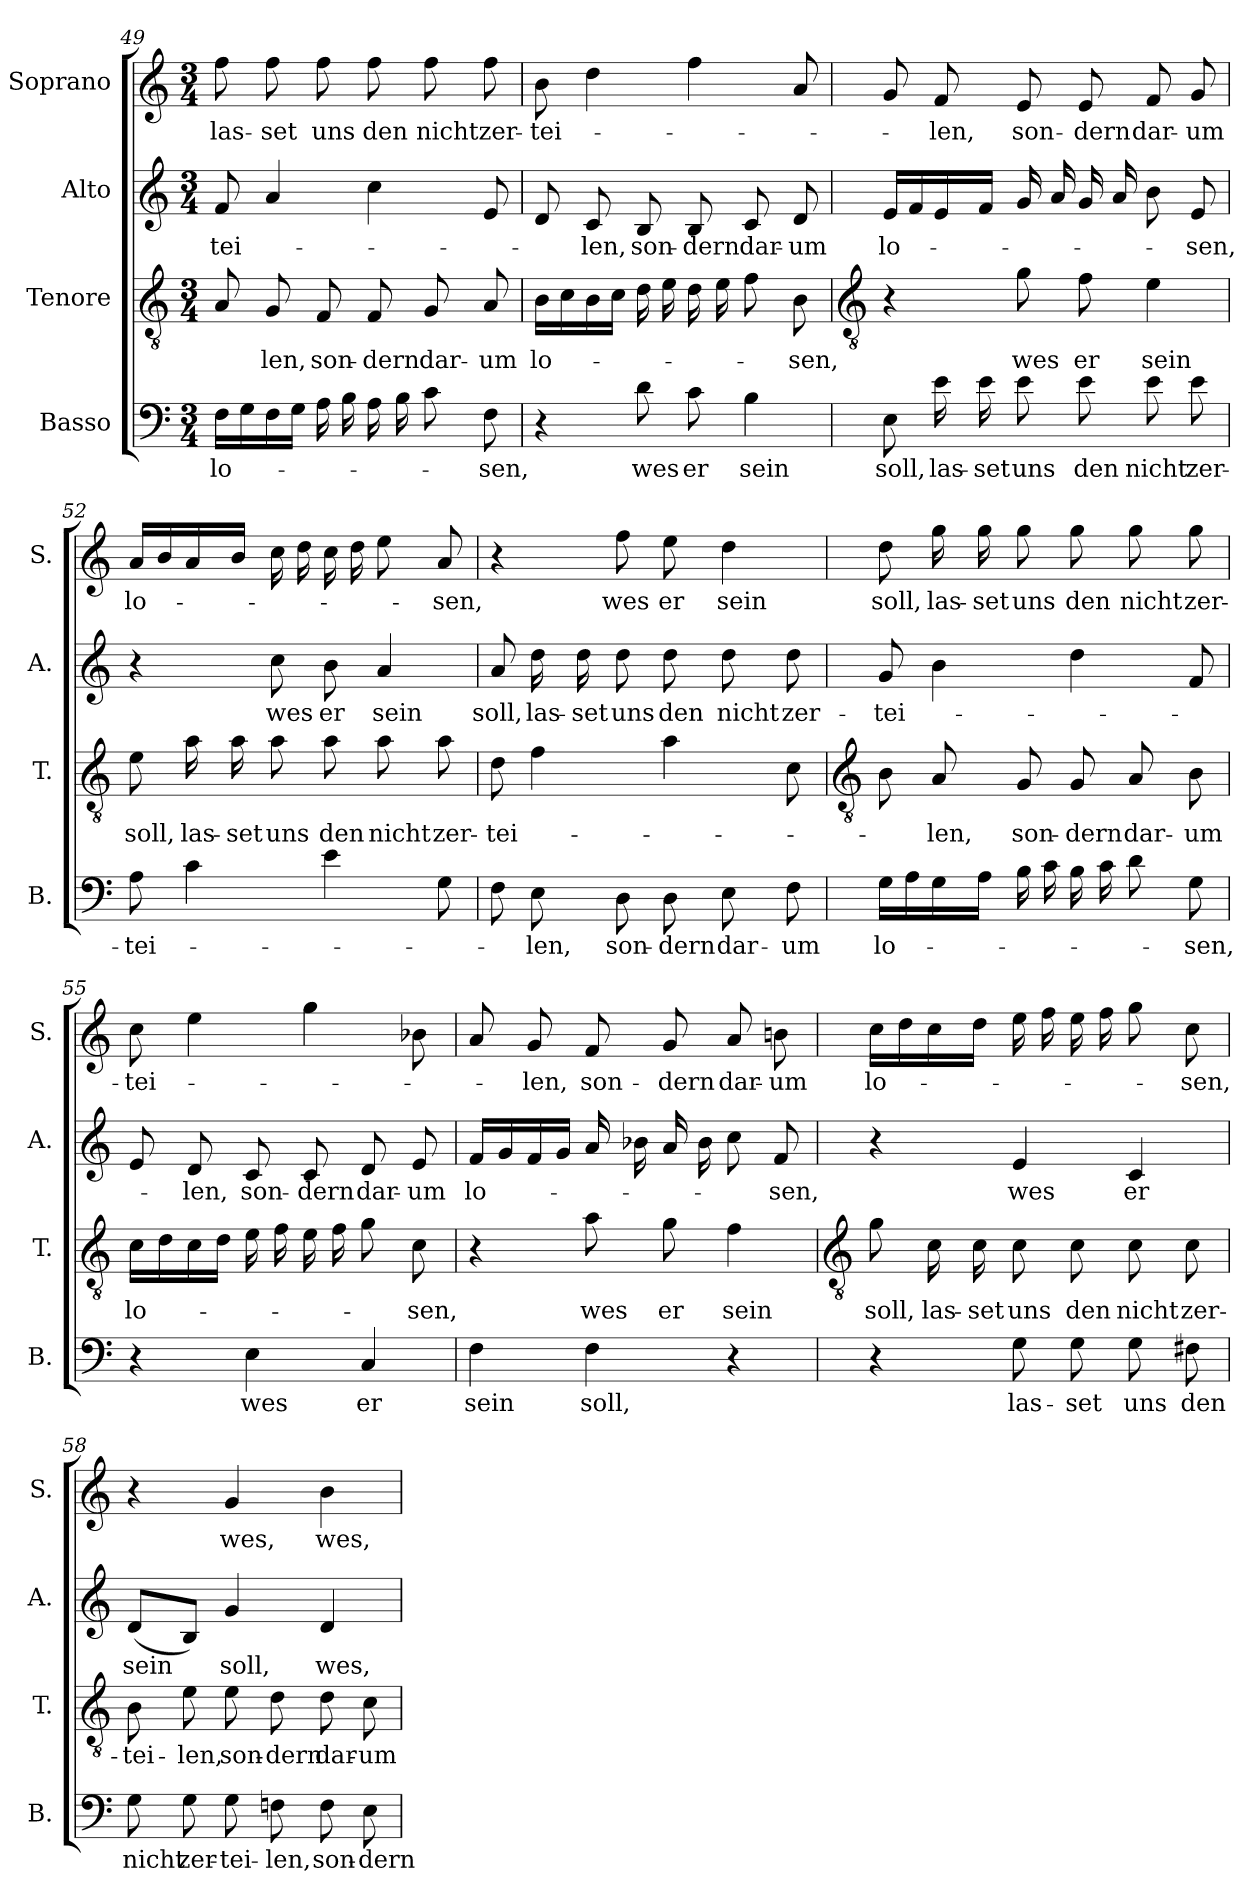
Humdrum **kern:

**kern	**text	**kern	**text	**kern	**text	**kern	**text
*part4	*part4	*part3	*part3	*part2	*part2	*part1	*part1
*staff4	*staff4	*staff3	*staff3	*staff2	*staff2	*staff1	*staff1
*I"Basso	*	*I"Tenore	*	*I"Alto	*	*I"Soprano	*
*I'B.	*	*I'T.	*	*I'A.	*	*I'S.	*
*clefF4	*	*clefGv2	*	*clefG2	*	*clefG2	*
*k[]	*	*k[]	*	*k[]	*	*k[]	*
*C:	*	*C:	*	*C:	*	*C:	*
*M3/4	*	*M3/4	*	*M3/4	*	*M3/4	*
=49	=49	=49	=49	=49	=49	=49	=49
!	!LO:LY:b	!	!	!	!LO:LY:b	!	!LO:LY:b
16FLL	lo-	8A	.	8f	-tei-	8ff	las-
16G	.	.	.	.	.	.	.
!	!	!	!LO:LY:b	!	!	!	!LO:LY:b
16F	.	8G	-len,	4a	.	8ff	-set
16GJJ	.	.	.	.	.	.	.
!	!	!	!LO:LY:b	!	!	!	!LO:LY:b
16ALL	.	8F	son-	.	.	8ff	uns
16B	.	.	.	.	.	.	.
!	!	!	!LO:LY:b	!	!	!	!LO:LY:b
16A	.	8F	-dern	4cc	.	8ff	den
16B	.	.	.	.	.	.	.
!	!	!	!LO:LY:b	!	!	!	!LO:LY:b
8cJ	.	8G	dar-	.	.	8ff	nicht
!	!LO:LY:b	!	!LO:LY:b	!	!	!	!LO:LY:b
8F	-sen,	8A	-um	8e	.	8ff	zer-
=50	=50	=50	=50	=50	=50	=50	=50
!	!	!	!LO:LY:b	!	!	!	!LO:LY:b
4r	.	16BLL	lo-	8d	.	8b	-tei-
.	.	16c	.	.	.	.	.
!	!	!	!	!	!LO:LY:b	!	!
.	.	16B	.	8c	-len,	4dd	.
.	.	16cJJ	.	.	.	.	.
!	!LO:LY:b	!	!	!	!LO:LY:b	!	!
8d	wes	16dLL	.	8B	son-	.	.
.	.	16e	.	.	.	.	.
!	!LO:LY:b	!	!	!	!LO:LY:b	!	!
8c	er	16d	.	8B	-dern	4ff	.
.	.	16e	.	.	.	.	.
!	!LO:LY:b	!	!	!	!LO:LY:b	!	!
4B	sein	8fJ	.	8c	dar-	.	.
!	!	!	!LO:LY:b	!	!LO:LY:b	!	!
.	.	8B	-sen,	8d	-um	8a	.
!!LO:LB:g=z
=51	=51	=51	=51	=51	=51	=51	=51
*	*	*clefGv2	*	*	*	*	*
!	!LO:LY:b	!	!	!	!LO:LY:b	!	!
8E	soll,	4r	.	16eLL	lo-	8g	.
.	.	.	.	16f	.	.	.
!	!LO:LY:b	!	!	!	!	!	!LO:LY:b
16e	las-	.	.	16e	.	8f	-len,
!	!LO:LY:b	!	!	!	!	!	!
16e	-set	.	.	16fJJ	.	.	.
!	!LO:LY:b	!	!LO:LY:b	!	!	!	!LO:LY:b
8e	uns	8g	wes	16gLL	.	8e	son-
.	.	.	.	16a	.	.	.
!	!LO:LY:b	!	!LO:LY:b	!	!	!	!LO:LY:b
8e	den	8f	er	16g	.	8e	-dern
.	.	.	.	16a	.	.	.
!	!LO:LY:b	!	!LO:LY:b	!	!	!	!LO:LY:b
8e	nicht	4e	sein	8bJ	.	8f	dar-
!	!LO:LY:b	!	!	!	!LO:LY:b	!	!LO:LY:b
8e	zer-	.	.	8e	-sen,	8g	-um
=52	=52	=52	=52	=52	=52	=52	=52
!	!LO:LY:b	!	!LO:LY:b	!	!	!	!LO:LY:b
8A	-tei-	8e	soll,	4r	.	16aLL	lo-
.	.	.	.	.	.	16b	.
!	!	!	!LO:LY:b	!	!	!	!
4c	.	16a	las-	.	.	16a	.
!	!	!	!LO:LY:b	!	!	!	!
.	.	16a	-set	.	.	16bJJ	.
!	!	!	!LO:LY:b	!	!LO:LY:b	!	!
.	.	8a	uns	8cc	wes	16ccLL	.
.	.	.	.	.	.	16dd	.
!	!	!	!LO:LY:b	!	!LO:LY:b	!	!
4e	.	8a	den	8b	er	16cc	.
.	.	.	.	.	.	16dd	.
!	!	!	!LO:LY:b	!	!LO:LY:b	!	!
.	.	8a	nicht	4a	sein	8eeJ	.
!	!	!	!LO:LY:b	!	!	!	!LO:LY:b
8G	.	8a	zer-	.	.	8a	-sen,
=53	=53	=53	=53	=53	=53	=53	=53
!	!	!	!LO:LY:b	!	!LO:LY:b	!	!
8F	.	8d	-tei-	8a	soll,	4r	.
!	!LO:LY:b	!	!	!	!LO:LY:b	!	!
8E	-len,	4f	.	16dd	las-	.	.
!	!	!	!	!	!LO:LY:b	!	!
.	.	.	.	16dd	-set	.	.
!	!LO:LY:b	!	!	!	!LO:LY:b	!	!LO:LY:b
8D	son-	.	.	8dd	uns	8ff	wes
!	!LO:LY:b	!	!	!	!LO:LY:b	!	!LO:LY:b
8D	-dern	4a	.	8dd	den	8ee	er
!	!LO:LY:b	!	!	!	!LO:LY:b	!	!LO:LY:b
8E	dar-	.	.	8dd	nicht	4dd	sein
!	!LO:LY:b	!	!	!	!LO:LY:b	!	!
8F	-um	8c	.	8dd	zer-	.	.
!!LO:LB:g=z
=54	=54	=54	=54	=54	=54	=54	=54
*	*	*clefGv2	*	*	*	*	*
!	!LO:LY:b	!	!	!	!LO:LY:b	!	!LO:LY:b
16GLL	lo-	8B	.	8g	-tei-	8dd	soll,
16A	.	.	.	.	.	.	.
!	!	!	!LO:LY:b	!	!	!	!LO:LY:b
16G	.	8A	-len,	4b	.	16gg	las-
!	!	!	!	!	!	!	!LO:LY:b
16AJJ	.	.	.	.	.	16gg	-set
!	!	!	!LO:LY:b	!	!	!	!LO:LY:b
16BLL	.	8G	son-	.	.	8gg	uns
16c	.	.	.	.	.	.	.
!	!	!	!LO:LY:b	!	!	!	!LO:LY:b
16B	.	8G	-dern	4dd	.	8gg	den
16c	.	.	.	.	.	.	.
!	!	!	!LO:LY:b	!	!	!	!LO:LY:b
8dJ	.	8A	dar-	.	.	8gg	nicht
!	!LO:LY:b	!	!LO:LY:b	!	!	!	!LO:LY:b
8G	-sen,	8B	-um	8f	.	8gg	zer-
=55	=55	=55	=55	=55	=55	=55	=55
!	!	!	!LO:LY:b	!	!	!	!LO:LY:b
4r	.	16cLL	lo-	8e	.	8cc	-tei-
.	.	16d	.	.	.	.	.
!	!	!	!	!	!LO:LY:b	!	!
.	.	16c	.	8d	-len,	4ee	.
.	.	16dJJ	.	.	.	.	.
!	!LO:LY:b	!	!	!	!LO:LY:b	!	!
4E	wes	16eLL	.	8c	son-	.	.
.	.	16f	.	.	.	.	.
!	!	!	!	!	!LO:LY:b	!	!
.	.	16e	.	8c	-dern	4gg	.
.	.	16f	.	.	.	.	.
!	!LO:LY:b	!	!	!	!LO:LY:b	!	!
4C	er	8gJ	.	8d	dar-	.	.
!	!	!	!LO:LY:b	!	!LO:LY:b	!	!
.	.	8c	-sen,	8e	-um	8b-X	.
=56	=56	=56	=56	=56	=56	=56	=56
!	!LO:LY:b	!	!	!	!LO:LY:b	!	!
4F	sein	4r	.	16fLL	lo-	8a	.
.	.	.	.	16g	.	.	.
!	!	!	!	!	!	!	!LO:LY:b
.	.	.	.	16f	.	8g	-len,
.	.	.	.	16gJJ	.	.	.
!	!LO:LY:b	!	!LO:LY:b	!	!	!	!LO:LY:b
4F	soll,	8a	wes	16aLL	.	8f	son-
.	.	.	.	16b-X	.	.	.
!	!	!	!LO:LY:b	!	!	!	!LO:LY:b
.	.	8g	er	16a	.	8g	-dern
.	.	.	.	16b-	.	.	.
!	!	!	!LO:LY:b	!	!	!	!LO:LY:b
4r	.	4f	sein	8ccJ	.	8a	dar-
!	!	!	!	!	!LO:LY:b	!	!LO:LY:b
.	.	.	.	8f	-sen,	8bn	-um
!!LO:LB:g=z
=57	=57	=57	=57	=57	=57	=57	=57
*	*	*clefGv2	*	*	*	*	*
!	!	!	!LO:LY:b	!	!	!	!LO:LY:b
4r	.	8g	soll,	4r	.	16ccLL	lo-
.	.	.	.	.	.	16dd	.
!	!	!	!LO:LY:b	!	!	!	!
.	.	16c	las-	.	.	16cc	.
!	!	!	!LO:LY:b	!	!	!	!
.	.	16c	-set	.	.	16ddJJ	.
!	!LO:LY:b	!	!LO:LY:b	!	!LO:LY:b	!	!
8G	las-	8c	uns	4e	wes	16eeLL	.
.	.	.	.	.	.	16ff	.
!	!LO:LY:b	!	!LO:LY:b	!	!	!	!
8G	-set	8c	den	.	.	16ee	.
.	.	.	.	.	.	16ff	.
!	!LO:LY:b	!	!LO:LY:b	!	!LO:LY:b	!	!
8G	uns	8c	nicht	4c	er	8ggJ	.
!	!LO:LY:b	!	!LO:LY:b	!	!	!	!LO:LY:b
8F#X	den	8c	zer-	.	.	8cc	-sen,
=58	=58	=58	=58	=58	=58	=58	=58
!	!LO:LY:b	!	!LO:LY:b	!	!LO:LY:b	!	!
8G	nicht	8B	-tei-	(<8dL	sein	4r	.
!	!LO:LY:b	!	!LO:LY:b	!	!	!	!
8G	zer-	8e	-len,	8BJ)	.	.	.
!	!LO:LY:b	!	!LO:LY:b	!	!LO:LY:b	!	!LO:LY:b
8G	-tei-	8e	son-	4g	soll,	4g	wes,
!	!LO:LY:b	!	!LO:LY:b	!	!	!	!
8Fn	-len,	8d	-dern	.	.	.	.
!	!LO:LY:b	!	!LO:LY:b	!	!LO:LY:b	!	!LO:LY:b
8F	son-	8d	dar-	4d	wes,	4b	wes,
!	!LO:LY:b	!	!LO:LY:b	!	!	!	!
8E	-dern	8c	-um	.	.	.	.
=	=	=	=	=	=	=	=
*-	*-	*-	*-	*-	*-	*-	*-
